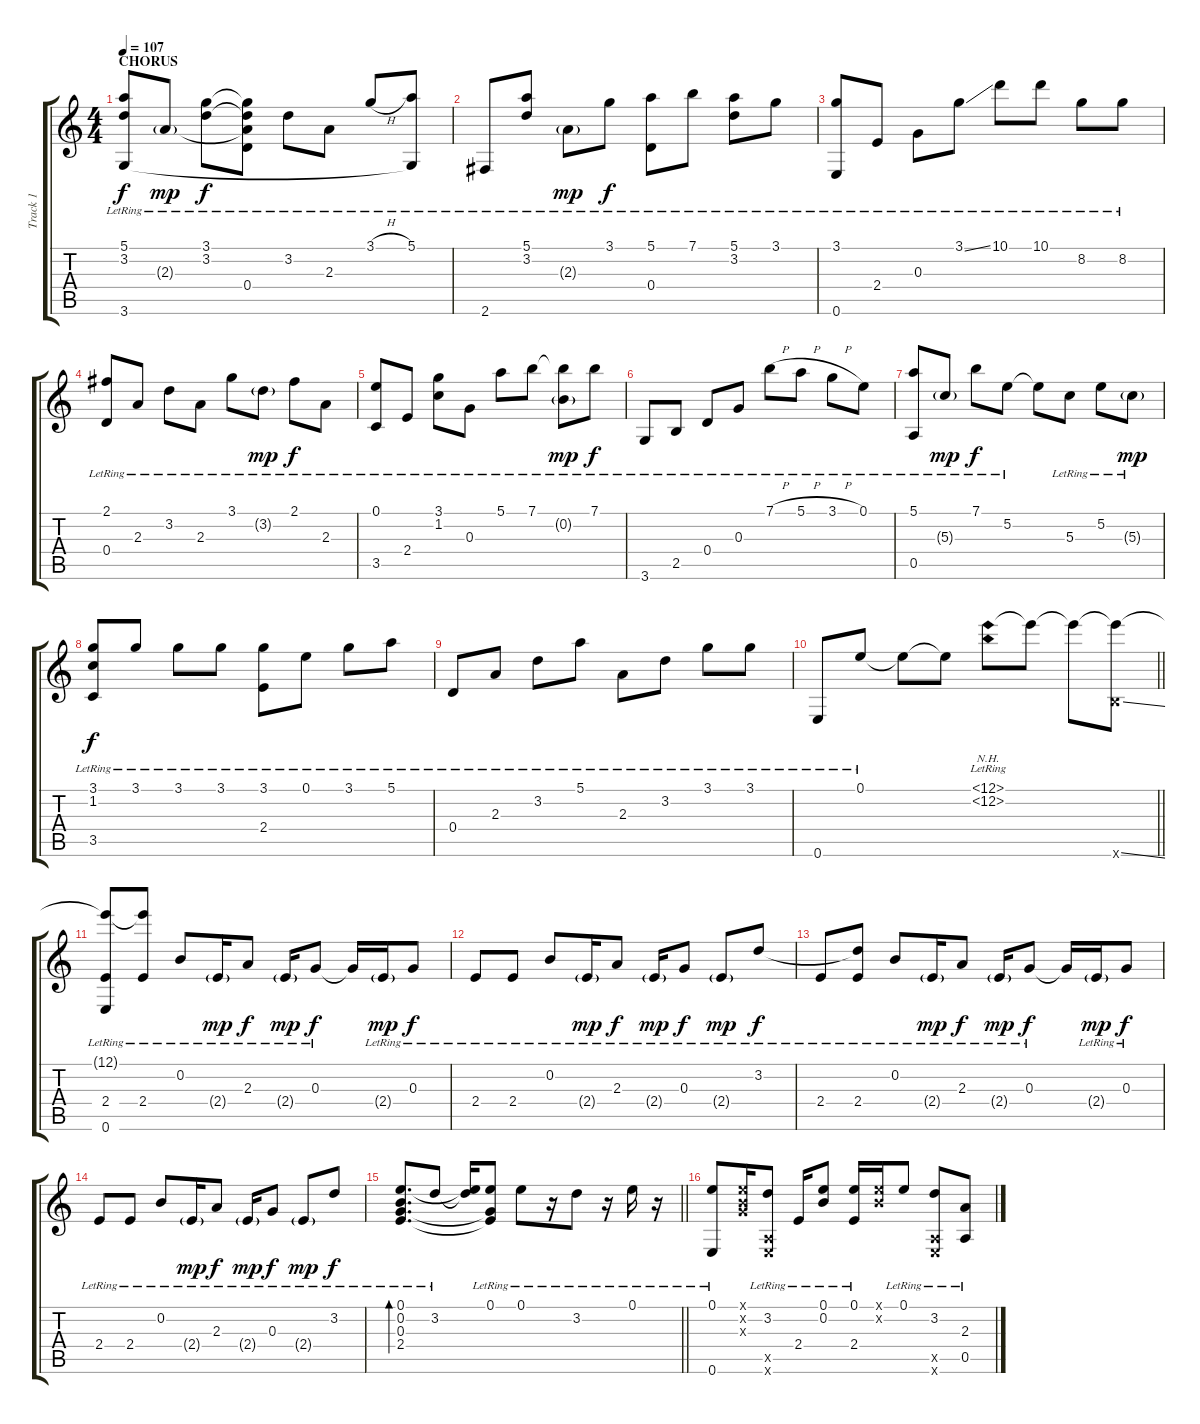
\track ("Track 1" "Track 1") {instrument acousticguitarsteel}
\staff {score tabs}
\tuning (E4 B3 G3 D3 A2 E2) {hide}
\ts (4 4)
\section ("" "CHORUS")
\tempo 107
\clef g2
\ks c
(5.1{lr} 3.2{lr} 3.6{lr}).8{dy f} 2.3{g lr}.8{dy mp} (3.1{lr} 3.2{lr}).8{dy f} (3.1{t} 3.2{t} 2.3{t} 0.4{lr}).8 3.2{lr}.8 2.3{lr}.8 3.1{h lr}.8 (5.1{lr} 3.6{t}).8 |
2.6{lr}.8 (5.1{lr} 3.2{lr}).8 2.3{g lr}.8{dy mp} 3.1{lr}.8{dy f} (5.1{lr} 0.4{lr}).8 7.1{lr}.8 (5.1{lr} 3.2{lr}).8 3.1{lr}.8 |
(3.1{lr} 0.6{lr}).8 2.4{lr}.8 0.3{lr}.8 3.1{ss lr}.8 10.1{lr}.8 10.1{lr}.8 8.2{lr}.8 8.2{lr}.8 |
(2.1{lr} 0.4{lr}).8 2.3{lr}.8 3.2{lr}.8 2.3{lr}.8 3.1{lr}.8 3.2{g lr}.8{dy mp} 2.1{lr}.8{dy f} 2.3{lr}.8 |
(0.1{lr} 3.5{lr}).8 2.4{lr}.8 (3.1{lr} 1.2{lr}).8 0.3{lr}.8 5.1{lr}.8 7.1{lr}.8 (7.1{t} 0.2{g lr}).8{dy mp} 7.1{lr}.8{dy f} |
3.6{lr}.8 2.5{lr}.8 0.4{lr}.8 0.3{lr}.8 7.1{h lr}.8 5.1{h lr}.8 3.1{h lr}.8 0.1{lr}.8 |
(5.1{lr} 0.5{lr}).8 5.3{g lr}.8{dy mp} 7.1{lr}.8{dy f} 5.2{lr}.8 5.2{t}.8 5.3{lr}.8 5.2{lr}.8 5.3{g lr}.8{dy mp} |
(3.1{lr} 1.2{lr} 3.5{lr}).8{dy f} 3.1{lr}.8 3.1{lr}.8 3.1{lr}.8 (3.1{lr} 2.4{lr}).8 0.1{lr}.8 3.1{lr}.8 5.1{lr}.8 |
0.4{lr}.8 2.3{lr}.8 3.2{lr}.8 5.1{lr}.8 2.3{lr}.8 3.2{lr}.8 3.1{lr}.8 3.1{lr}.8 |
\barLineRight lightlight
0.6{lr}.8 0.1{lr}.8 0.1{t}.8 0.1{t}.8 (12.1{nh lr} 12.2{nh lr}).8 12.1{t}.8 12.1{t}.8 (12.1{t} 7.6{ss x}).8 |
(12.1{t} 2.4{lr} 0.6{lr}).8 (12.1{t} 2.4{lr}).8 0.2{lr}.8 2.4{g lr}.16{dy mp} 2.3{lr}.8{dy f} 2.4{g lr}.16{dy mp} 0.3{lr}.8{dy f} 0.3{t}.16 2.4{g lr}.16{dy mp} 0.3{lr}.8{dy f} |
2.4{lr}.8 2.4{lr}.8 0.2{lr}.8 2.4{g lr}.16{dy mp} 2.3{lr}.8{dy f} 2.4{g lr}.16{dy mp} 0.3{lr}.8{dy f} 2.4{g lr}.8{dy mp} 3.2{lr}.8{dy f} |
2.4{lr}.8 (3.2{t} 2.4{lr}).8 0.2{lr}.8 2.4{g lr}.16{dy mp} 2.3{lr}.8{dy f} 2.4{g lr}.16{dy mp} 0.3{lr}.8{dy f} 0.3{t}.16 2.4{g lr}.16{dy mp} 0.3{lr}.8{dy f} |
2.4{lr}.8 2.4{lr}.8 0.2{lr}.8 2.4{g lr}.16{dy mp} 2.3{lr}.8{dy f} 2.4{g lr}.16{dy mp} 0.3{lr}.8{dy f} 2.4{g lr}.8{dy mp} 3.2{lr}.8{dy f} |
\barLineRight lightlight
(0.1{lr} 0.2{lr} 0.3{lr} 2.4{lr}).8{d bd 240} 3.2{lr}.8 (0.1{t} 3.2{t}).16 (0.1{lr} 0.3{t} 2.4{t}).8 0.1{lr}.8 r.16 3.2{lr}.8 r.16 0.1{lr}.16 r.16 |
(0.1{lr} 0.6{lr}).8 (0.1{x} 0.2{x} 0.3{x}).16 (3.2{lr} 0.5{x} 0.6{x}).8 2.4{lr}.16 (0.1{lr} 0.2{lr}).8 (0.1{lr} 2.4{lr}).16 (0.1{x} 0.2{x}).16 0.1{lr}.8 (3.2{lr} 0.5{x} 0.6{x}).8 (2.3{lr} 0.5{lr}).8
